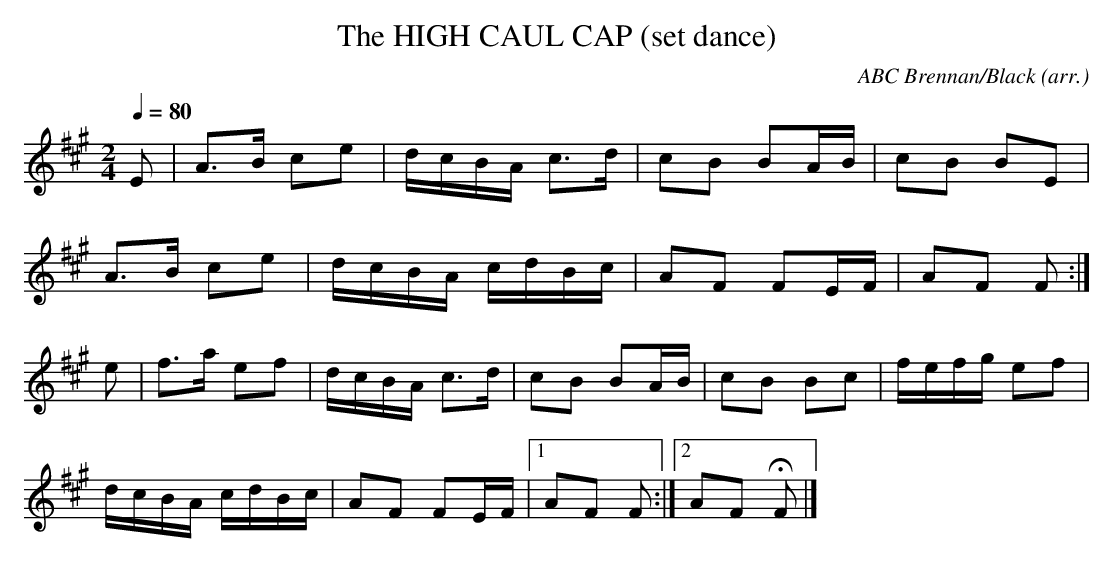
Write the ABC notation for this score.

X:1
T:HIGH CAUL CAP (set dance), The
C:ABC Brennan/Black (arr.)
Q:1/4=80
M:2/4
L:1/16
K:A
E2|A3B c2e2|dcBA c3d|c2B2 B2AB|c2B2 B2E2|
A3B c2e2|dcBA cdBc|A2F2 F2EF|A2F2 F2:|
e2|f3a e2f2|dcBA c3d|c2B2 B2AB|c2B2 B2c2|fefg e2f2|
dcBA cdBc|A2F2 F2EF|1 A2F2 F2:|2 A2F2 HF2|]
